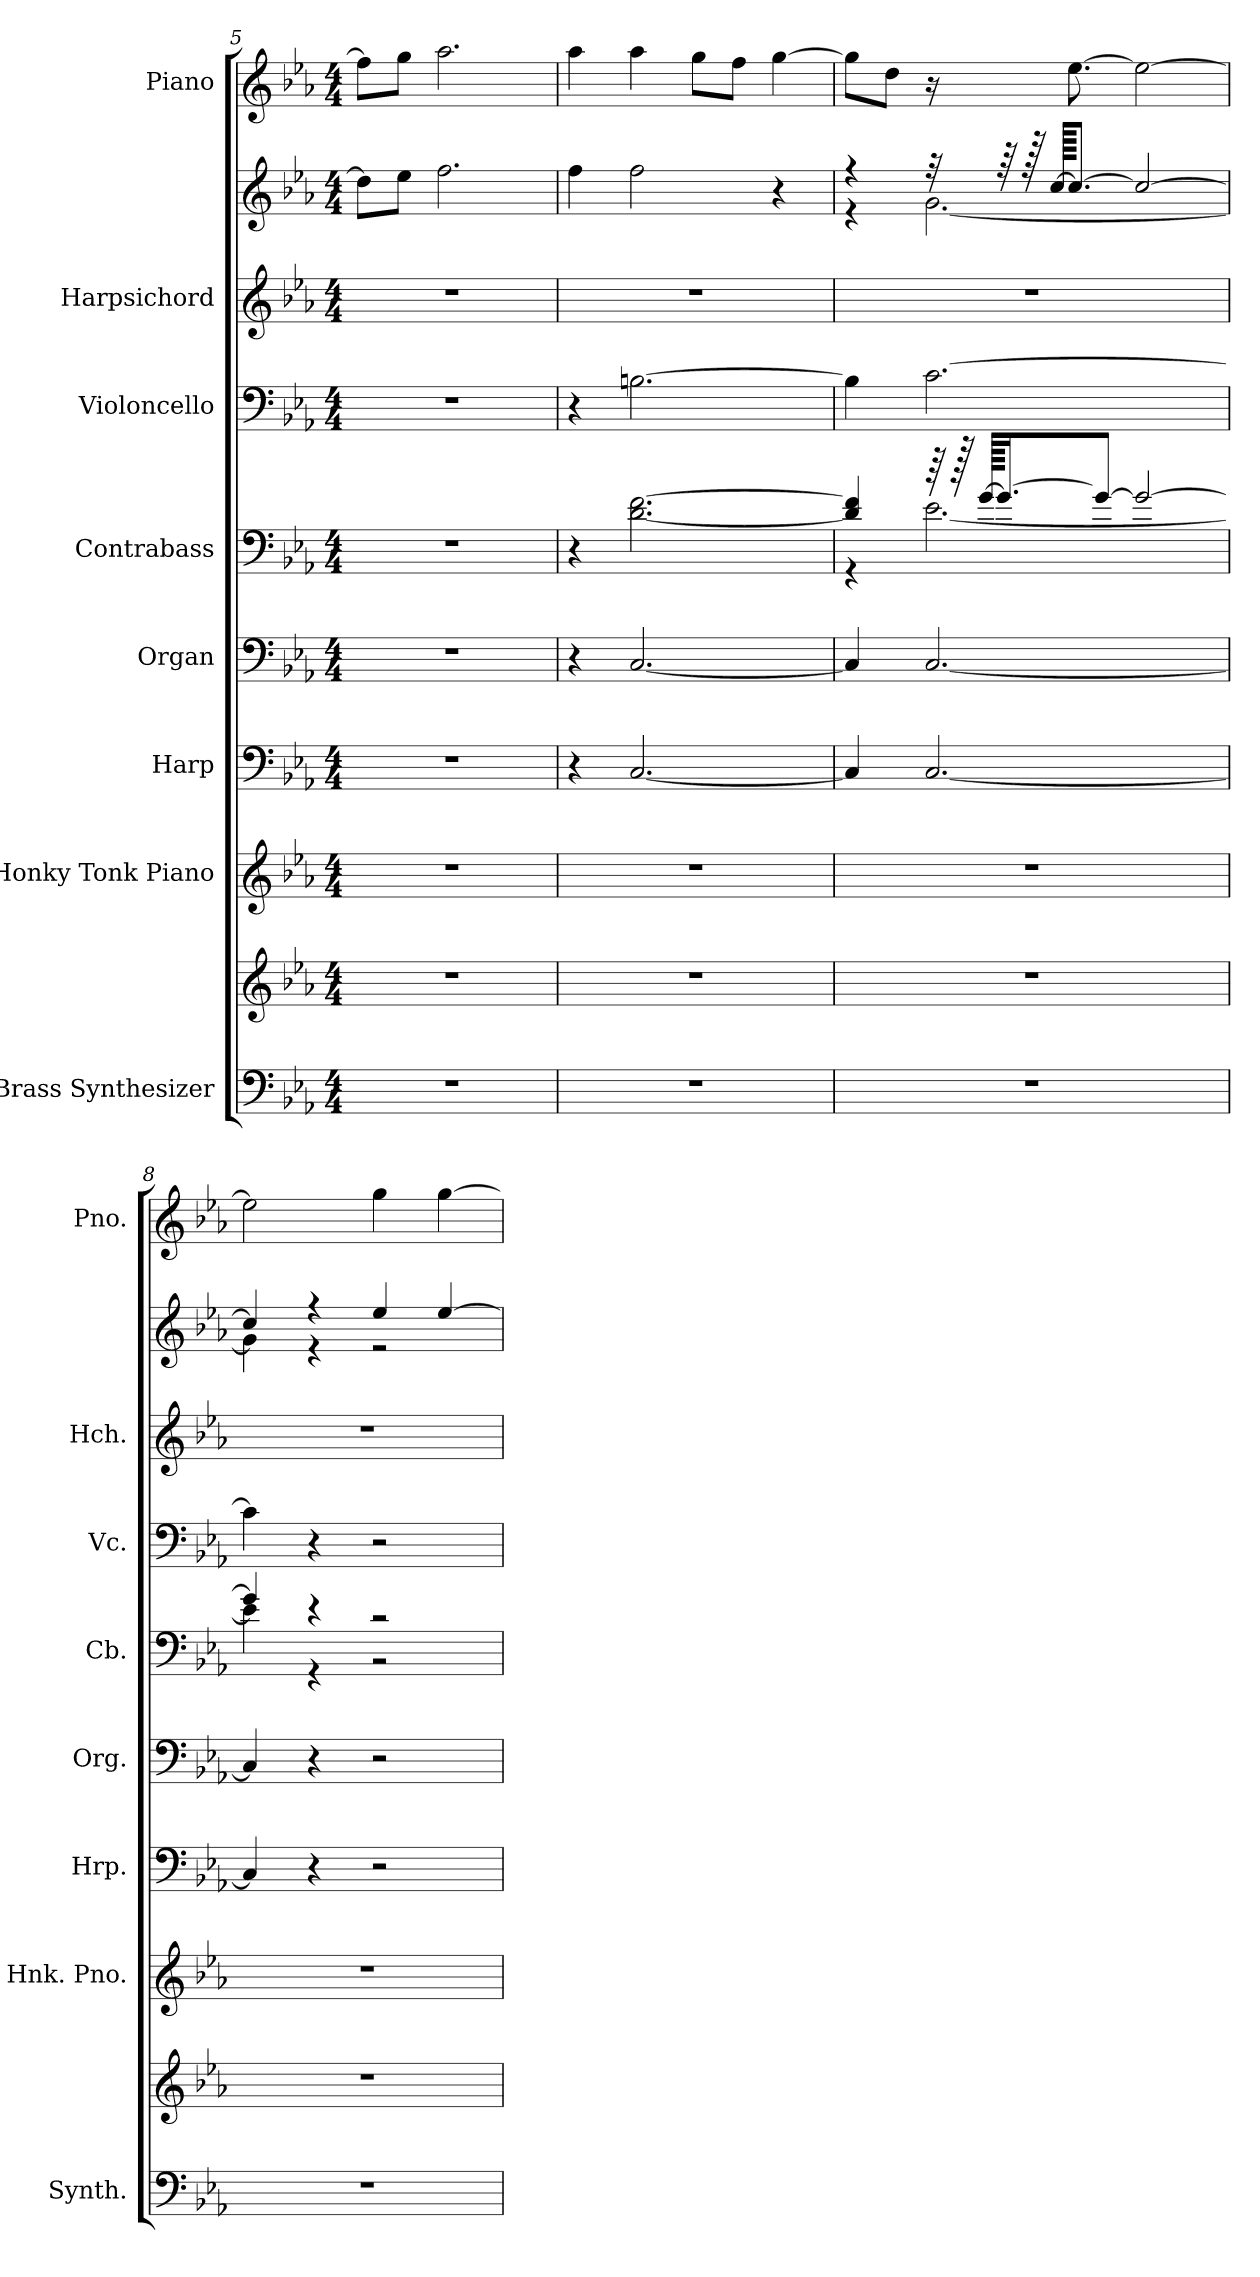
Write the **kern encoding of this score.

**kern	**kern	**kern	**kern	**kern	**kern	**kern	**kern	**kern	**kern
*part8	*part8	*part7	*part6	*part5	*part4	*part3	*part2	*part2	*part1
*staff10	*staff9	*staff8	*staff7	*staff6	*staff5	*staff4	*staff3	*staff2	*staff1
*I"Brass Synthesizer	*	*I"Honky Tonk Piano	*I"Harp	*I"Organ	*I"Contrabass	*I"Violoncello	*I"Harpsichord	*	*I"Piano
*I'Synth.	*	*I'Hnk. Pno.	*I'Hrp.	*I'Org.	*I'Cb.	*I'Vc.	*I'Hch.	*	*I'Pno.
*clefF4	*clefG2	*clefG2	*clefF4	*clefF4	*clefF4	*clefF4	*clefG2	*clefG2	*clefG2
*	*	*	*	*	*ITrd7c12	*	*	*	*
*k[b-e-a-]	*k[b-e-a-]	*k[b-e-a-]	*k[b-e-a-]	*k[b-e-a-]	*k[b-e-a-]	*k[b-e-a-]	*k[b-e-a-]	*k[b-e-a-]	*k[b-e-a-]
*M4/4	*M4/4	*M4/4	*M4/4	*M4/4	*M4/4	*M4/4	*M4/4	*M4/4	*M4/4
=5	=5	=5	=5	=5	=5	=5	=5	=5	=5
1r	1r	1r	1r	1r	1r	1r	1r	8dd\L]	8ff\L]
.	.	.	.	.	.	.	.	8ee-\J	8gg\J
.	.	.	.	.	.	.	.	2.ff\	2.aa-\
=6	=6	=6	=6	=6	=6	=6	=6	=6	=6
1r	1r	1r	4r	4r	4r	4r	1r	4ff\	4aa-\
*	*	*	*	*	*	*	*	*	*MM90
.	.	.	[2.C/	[2.C/	[2.D\ [2.F\	[2.Bn\	.	2ff\	4aa-\
.	.	.	.	.	.	.	.	.	8gg\L
.	.	.	.	.	.	.	.	.	8ff\J
.	.	.	.	.	.	.	.	4r	[4gg\
!!LO:PB:g=z
=7	=7	=7	=7	=7	=7	=7	=7	=7	=7
*	*	*	*	*	*	*	*	*	*MM97
*	*	*	*	*	*^	*	*	*^	*
1r	1r	1r	4C/]	4C/]	4D/] 4F/]	4r	4B\]	1r	4r	4r	8gg\L]
.	.	.	.	.	.	.	.	.	.	.	8dd\J
*	*	*	*	*	*	*	*	*	*	*	*MM92
.	.	.	[2.C/	[2.C/	64r	[2.E-\	[2.c\	.	32r	[2.g\	16r
.	.	.	.	.	128r	.	.	.	.	.	.
.	.	.	.	.	[128G/KKKLL	.	.	.	.	.	.
.	.	.	.	.	16.G/J_	.	.	.	64r	.	.
.	.	.	.	.	.	.	.	.	128r	.	.
.	.	.	.	.	.	.	.	.	[128cc/KKKKL	.	.
.	.	.	.	.	.	.	.	.	8.cc/J_	.	[8.ee-\
.	.	.	.	.	8G/J_	.	.	.	.	.	.
.	.	.	.	.	2G/_	.	.	.	2cc/_	.	2ee-\_
=8	=8	=8	=8	=8	=8	=8	=8	=8	=8	=8	=8
1r	1r	1r	4C/]	4C/]	4G/]	4E-\]	4c\]	1r	4cc/]	4g\]	2ee-\]
.	.	.	4r	4r	4r	4r	4r	.	4r	4r	.
.	.	.	2r	2r	2r	2r	2r	.	4ee-/	2r	4gg\
.	.	.	.	.	.	.	.	.	[4ee-/	.	[4gg\
*	*	*	*	*	*v	*v	*	*	*v	*v	*
=	=	=	=	=	=	=	=	=	=
*-	*-	*-	*-	*-	*-	*-	*-	*-	*-
